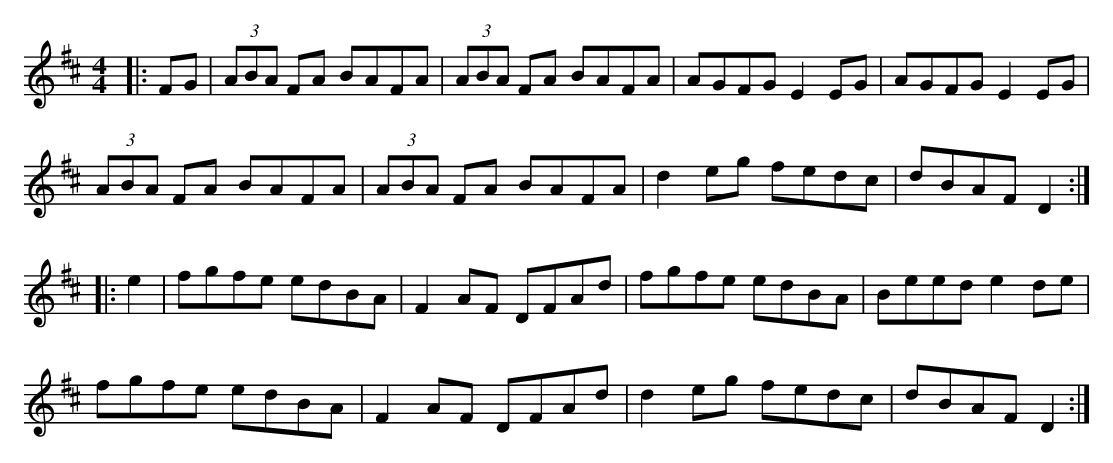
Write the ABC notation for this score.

X:1
M:4/4
K:D
|:FG|(3ABA FA BAFA|(3ABA FA BAFA|AGFG E2EG|AGFG E2EG|
(3ABA FA BAFA|(3ABA FA BAFA|d2eg fedc|dBAF D2:|
|:e2|fgfe edBA|F2AF DFAd|fgfe edBA|Beed e2de|
fgfe edBA|F2AF DFAd|d2eg fedc|dBAF D2:|
